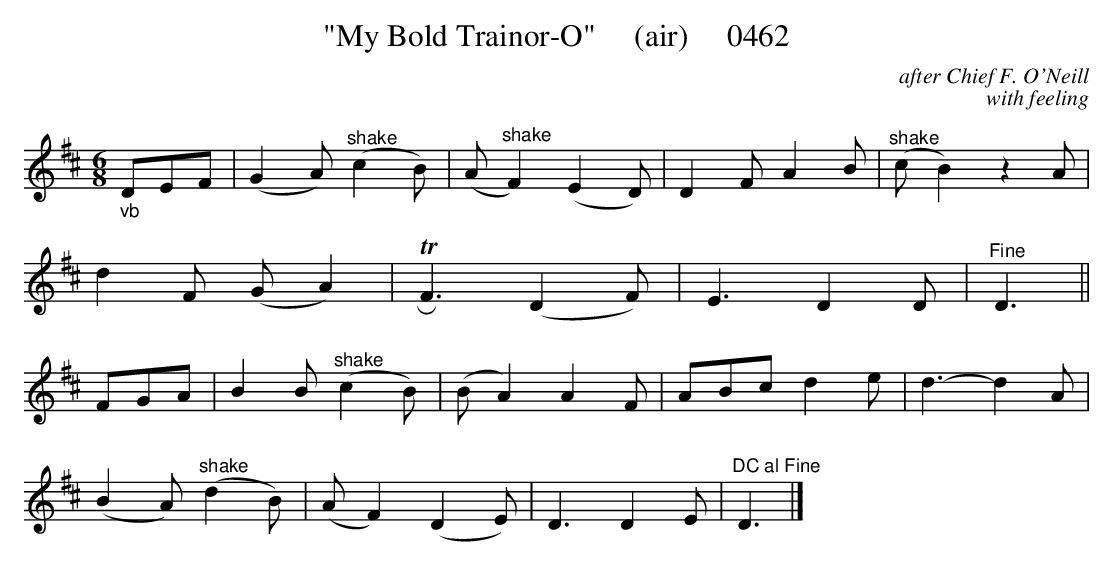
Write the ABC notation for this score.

X:1
T:"My Bold Trainor-O"     (air)     0462
C:after Chief F. O'Neill
C:with feeling
M:6/8
L:1/8
K:D
"_vb"DEF|(G2A) "^shake"(c2B)|(A "^shake"F2)(E2D)|D2F A2B|"^shake"(c B2)z2A|
d2F (G A2)|TRF3(D2F)|E3D2D|"^Fine"D3||
FGA|B2B "^shake"(c2B)|(B A2)A2F|ABc d2e|d3-d2A|
(B2A) "^shake"(d2B)|(A F2)(D2E)|D3D2E|"^DC al Fine"D3|]
